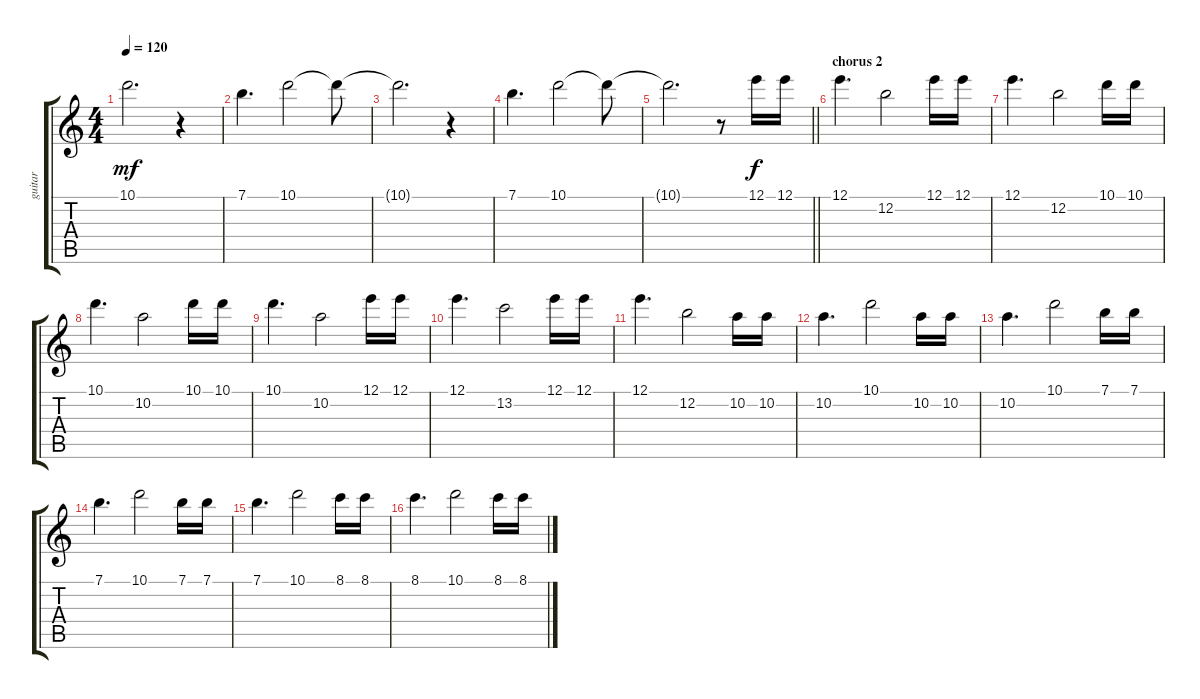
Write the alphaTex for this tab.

\track ("guitar" "guitar") {instrument distortionguitar}
\staff {score tabs}
\tuning (E4 B3 G3 D3 A2 D2) {hide}
\ts (4 4)
\tempo 120
\clef g2
\ks c
10.1{t}.2{d dy mf} r.4 |
7.1.4{d} 10.1.2 10.1{t}.8 |
10.1{t}.2{d} r.4 |
7.1.4{d} 10.1.2 10.1{t}.8 |
\barLineRight lightlight
10.1{t}.2{d} r.8 12.1.16{dy f} 12.1.16 |
\section ("" "chorus 2")
12.1.4{d} 12.2.2 12.1.16 12.1.16 |
12.1.4{d} 12.2.2 10.1.16 10.1.16 |
10.1.4{d} 10.2.2 10.1.16 10.1.16 |
10.1.4{d} 10.2.2 12.1.16 12.1.16 |
12.1.4{d} 13.2.2 12.1.16 12.1.16 |
12.1.4{d} 12.2.2 10.2.16 10.2.16 |
10.2.4{d} 10.1.2 10.2.16 10.2.16 |
10.2.4{d} 10.1.2 7.1.16 7.1.16 |
7.1.4{d} 10.1.2 7.1.16 7.1.16 |
7.1.4{d} 10.1.2 8.1.16 8.1.16 |
8.1.4{d} 10.1.2 8.1.16 8.1.16
